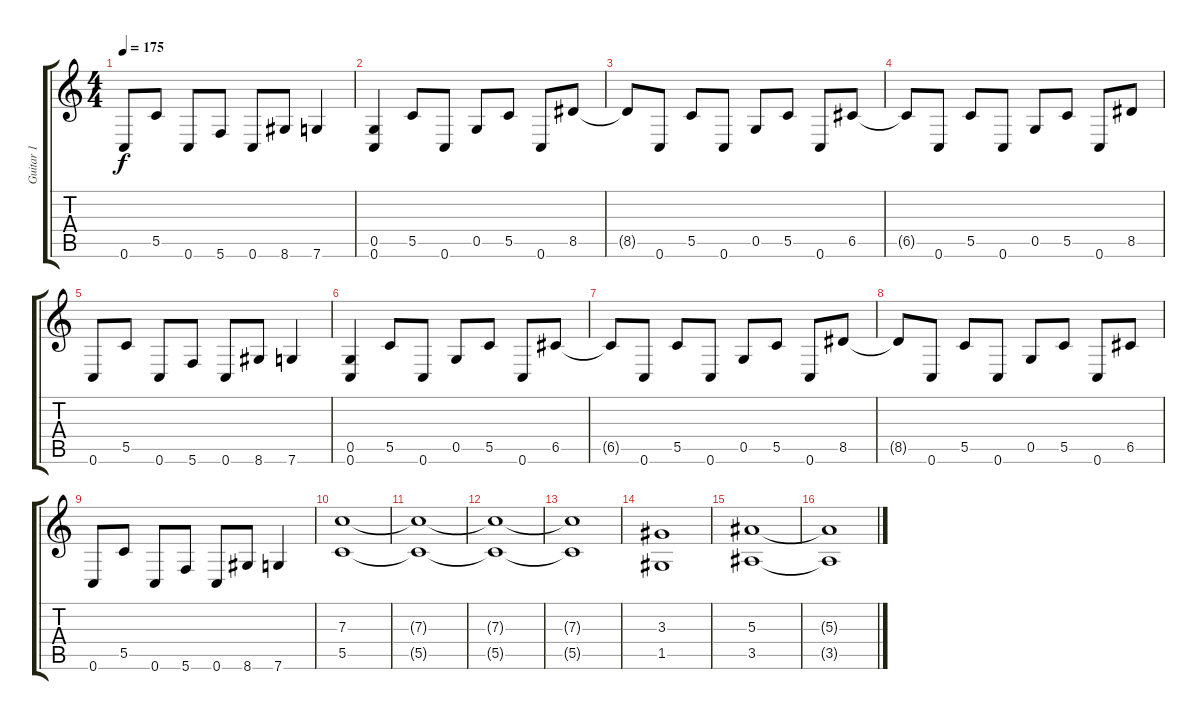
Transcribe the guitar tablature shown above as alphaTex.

\track ("Guitar 1" "Guitar 1") {instrument distortionguitar}
\staff {score tabs}
\tuning (D4 A3 F3 C3 G2 C2) {hide}
\ts (4 4)
\tempo 175
\clef g2
\ks c
0.6.8{dy f} 5.5.8 0.6.8 5.6.8 0.6.8 8.6.8 7.6.4 |
(0.5 0.6).4 5.5.8 0.6.8 0.5.8 5.5.8 0.6.8 8.5.8 |
8.5{t}.8 0.6.8 5.5.8 0.6.8 0.5.8 5.5.8 0.6.8 6.5.8 |
6.5{t}.8 0.6.8 5.5.8 0.6.8 0.5.8 5.5.8 0.6.8 8.5.8 |
0.6.8 5.5.8 0.6.8 5.6.8 0.6.8 8.6.8 7.6.4 |
(0.5 0.6).4 5.5.8 0.6.8 0.5.8 5.5.8 0.6.8 6.5.8 |
6.5{t}.8 0.6.8 5.5.8 0.6.8 0.5.8 5.5.8 0.6.8 8.5.8 |
8.5{t}.8 0.6.8 5.5.8 0.6.8 0.5.8 5.5.8 0.6.8 6.5.8 |
0.6.8 5.5.8 0.6.8 5.6.8 0.6.8 8.6.8 7.6.4 |
(7.3 5.5).1 |
(7.3{t} 5.5{t}).1 |
(7.3{t} 5.5{t}).1 |
(7.3{t} 5.5{t}).1 |
(3.3 1.5).1 |
(5.3 3.5).1 |
(5.3{t} 3.5{t}).1
